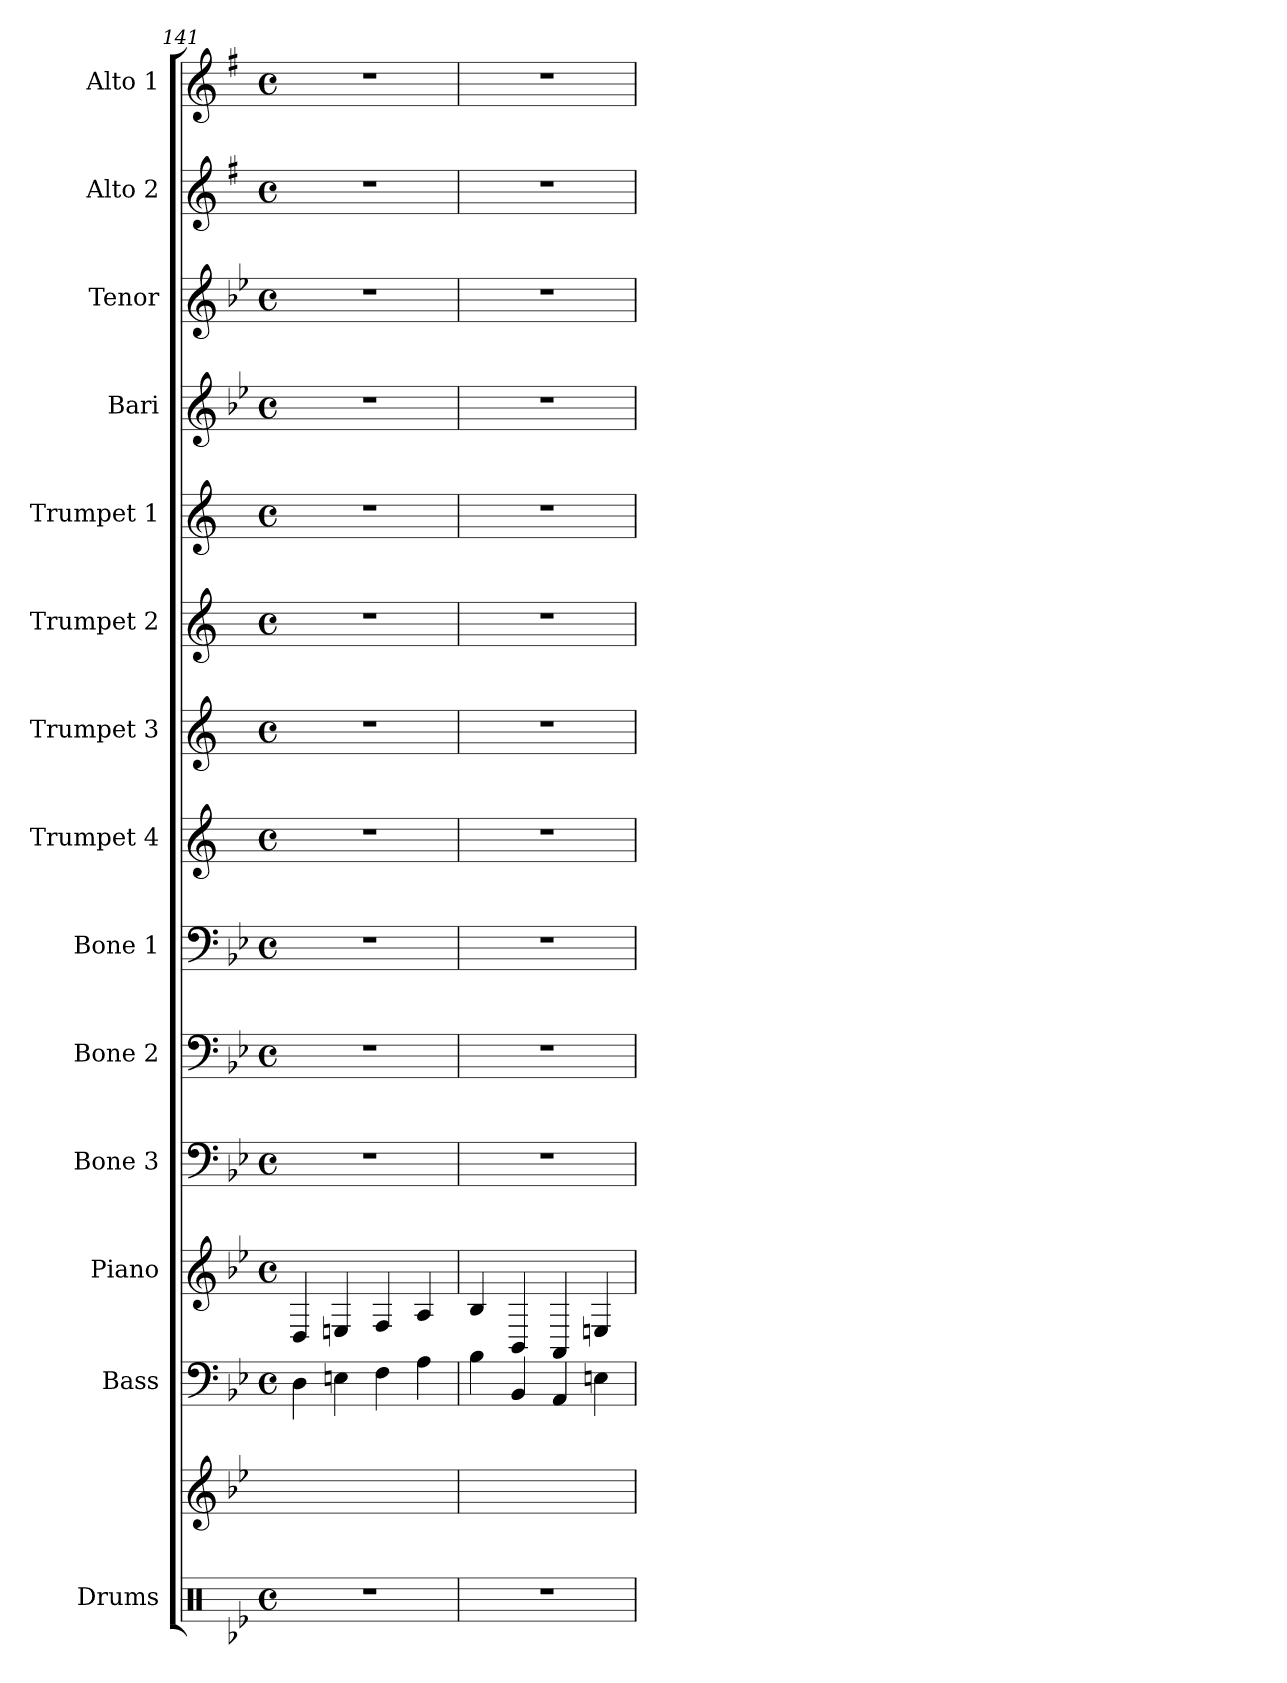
**kern	**kern	**kern	**kern	**kern	**kern	**kern	**kern	**kern	**kern	**kern	**kern	**kern	**kern	**kern
*part15	*part14	*part13	*part12	*part11	*part10	*part9	*part8	*part7	*part6	*part5	*part4	*part3	*part2	*part1
*staff15	*staff14	*staff13	*staff12	*staff11	*staff10	*staff9	*staff8	*staff7	*staff6	*staff5	*staff4	*staff3	*staff2	*staff1
*I"Drums	*	*I"Bass	*I"Piano	*I"Bone 3	*I"Bone 2	*I"Bone 1	*I"Trumpet 4	*I"Trumpet 3	*I"Trumpet 2	*I"Trumpet 1	*I"Bari	*I"Tenor	*I"Alto 2	*I"Alto 1
*	*	*	*	*	*	*	*I'Tpt	*	*I'Tpt	*I'Tpt	*	*	*	*
*clefX	*clefG2	*clefF4	*clefG2	*clefF4	*clefF4	*clefF4	*clefG2	*clefG2	*clefG2	*clefG2	*clefG2	*clefG2	*clefG2	*clefG2
*	*	*ITrd7c12	*ITrd8c14	*	*	*	*ITrd1c2	*ITrd1c2	*ITrd1c2	*ITrd1c2	*ITrd12c21	*ITrd8c14	*ITrd5c9	*ITrd5c9
*k[b-e-]	*k[b-e-]	*k[b-e-]	*k[b-e-]	*k[b-e-]	*k[b-e-]	*k[b-e-]	*k[b-e-]	*k[b-e-]	*k[b-e-]	*k[b-e-]	*k[b-e-]	*k[b-e-]	*k[b-e-]	*k[b-e-]
*B-:	*B-:	*B-:	*B-:	*B-:	*B-:	*B-:	*B-:	*B-:	*B-:	*B-:	*B-:	*B-:	*B-:	*B-:
*M4/4	*	*M4/4	*M4/4	*M4/4	*M4/4	*M4/4	*M4/4	*M4/4	*M4/4	*M4/4	*M4/4	*M4/4	*M4/4	*M4/4
*met(c)	*	*met(c)	*met(c)	*met(c)	*met(c)	*met(c)	*met(c)	*met(c)	*met(c)	*met(c)	*met(c)	*met(c)	*met(c)	*met(c)
=141	=141	=141	=141	=141	=141	=141	=141	=141	=141	=141	=141	=141	=141	=141
1r	1ryy	4DD\	4DD/	1r	1r	1r	1r	1r	1r	1r	1r	1r	1r	1r
.	.	4EEn\	4EEn/	.	.	.	.	.	.	.	.	.	.	.
.	.	4FF\	4FF/	.	.	.	.	.	.	.	.	.	.	.
.	.	4AA\	4AA/	.	.	.	.	.	.	.	.	.	.	.
=142	=142	=142	=142	=142	=142	=142	=142	=142	=142	=142	=142	=142	=142	=142
1r	1ryy	4BB-\	4BB-/	1r	1r	1r	1r	1r	1r	1r	1r	1r	1r	1r
.	.	4BBB-/	4BBB-/	.	.	.	.	.	.	.	.	.	.	.
.	.	4AAA/	4AAA/	.	.	.	.	.	.	.	.	.	.	.
.	.	4EEn\	4EEn/	.	.	.	.	.	.	.	.	.	.	.
=	=	=	=	=	=	=	=	=	=	=	=	=	=	=
*-	*-	*-	*-	*-	*-	*-	*-	*-	*-	*-	*-	*-	*-	*-
